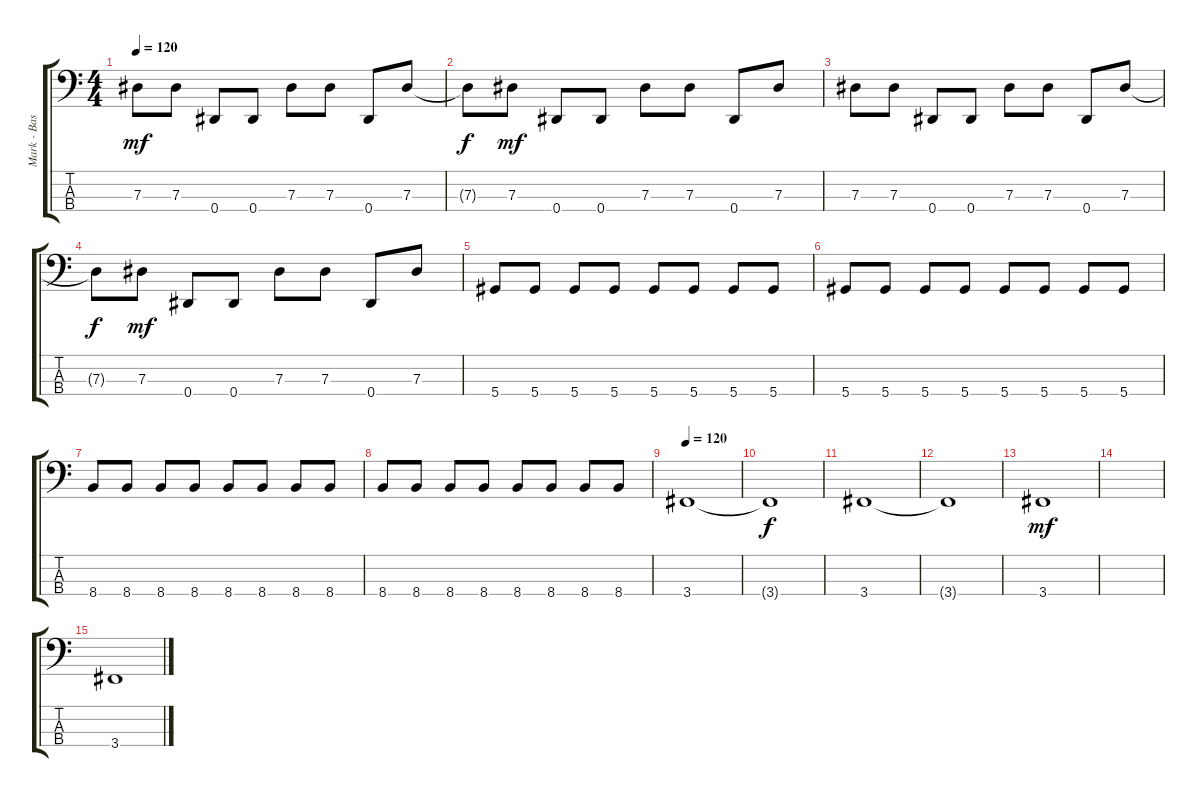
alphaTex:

\track ("Mark - Bass" "Mark - Bas") {instrument electricbasspick}
\staff {score tabs}
\tuning (Gb2 Db2 Ab1 Eb1) {hide}
\ts (4 4)
\tempo 120
\clef f4
\ks c
7.3.8{dy mf} 7.3.8 0.4.8 0.4.8 7.3.8 7.3.8 0.4.8 7.3.8 |
7.3{t}.8{dy f} 7.3.8{dy mf} 0.4.8 0.4.8 7.3.8 7.3.8 0.4.8 7.3.8 |
7.3.8 7.3.8 0.4.8 0.4.8 7.3.8 7.3.8 0.4.8 7.3.8 |
7.3{t}.8{dy f} 7.3.8{dy mf} 0.4.8 0.4.8 7.3.8 7.3.8 0.4.8 7.3.8 |
5.4.8 5.4.8 5.4.8 5.4.8 5.4.8 5.4.8 5.4.8 5.4.8 |
5.4.8 5.4.8 5.4.8 5.4.8 5.4.8 5.4.8 5.4.8 5.4.8 |
8.4.8 8.4.8 8.4.8 8.4.8 8.4.8 8.4.8 8.4.8 8.4.8 |
8.4.8 8.4.8 8.4.8 8.4.8 8.4.8 8.4.8 8.4.8 8.4.8 |
\tempo 120
3.4.1 |
3.4{t}.1{dy f} |
3.4.1 |
3.4{t}.1 |
3.4.1{dy mf} |
|
3.4.1
